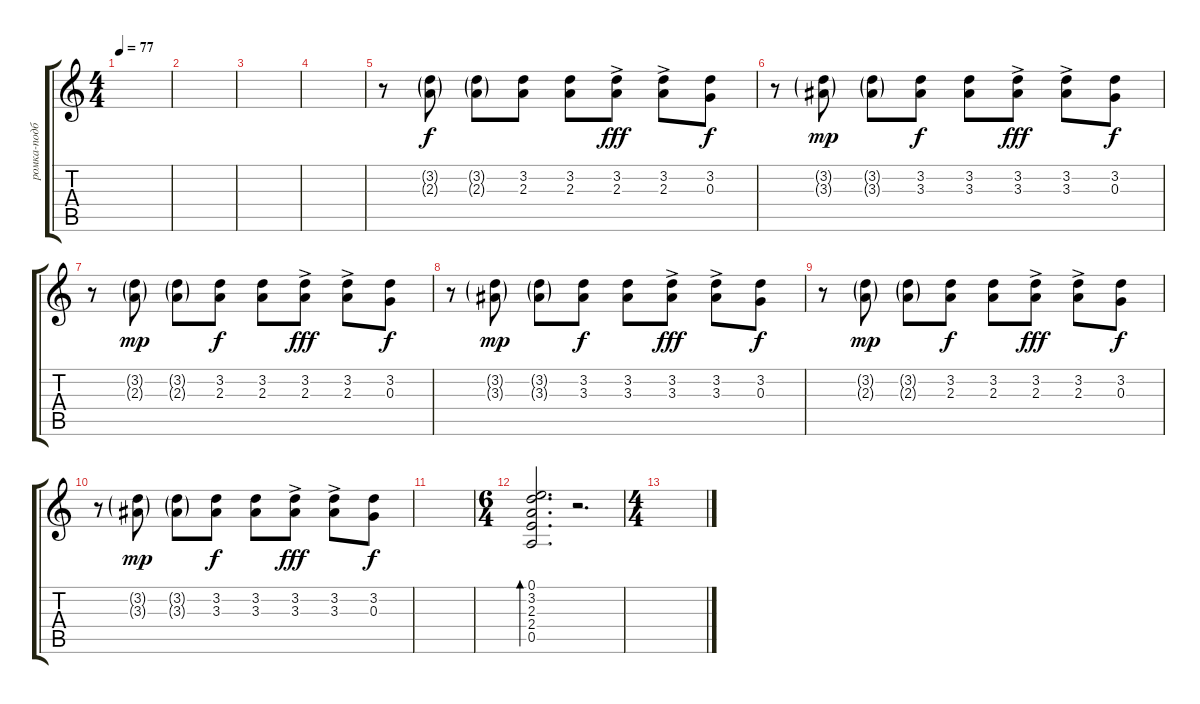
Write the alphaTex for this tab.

\track ("ромка-подбринькивает" "ромка-подб") {instrument acousticguitarsteel}
\staff {score tabs}
\tuning (E4 B3 G3 D3 A2 E2) {hide}
\ts (4 4)
\tempo 77
\clef g2
\ks c
|
|
|
|
r.8 (3.2{g} 2.3{g}).8 (3.2{g} 2.3{g}).8 (3.2 2.3).8{dy f} (3.2 2.3).8 (3.2{ac} 2.3{ac}).8{dy fff} (3.2{ac} 2.3{ac}).8 (3.2 0.3).8{dy f} |
r.8 (3.2{g} 3.3{g}).8{dy mp} (3.2{g} 3.3{g}).8 (3.2 3.3).8{dy f} (3.2 3.3).8 (3.2{ac} 3.3{ac}).8{dy fff} (3.2{ac} 3.3{ac}).8 (3.2 0.3).8{dy f} |
r.8 (3.2{g} 2.3{g}).8{dy mp} (3.2{g} 2.3{g}).8 (3.2 2.3).8{dy f} (3.2 2.3).8 (3.2{ac} 2.3{ac}).8{dy fff} (3.2{ac} 2.3{ac}).8 (3.2 0.3).8{dy f} |
r.8 (3.2{g} 3.3{g}).8{dy mp} (3.2{g} 3.3{g}).8 (3.2 3.3).8{dy f} (3.2 3.3).8 (3.2{ac} 3.3{ac}).8{dy fff} (3.2{ac} 3.3{ac}).8 (3.2 0.3).8{dy f} |
r.8 (3.2{g} 2.3{g}).8{dy mp} (3.2{g} 2.3{g}).8 (3.2 2.3).8{dy f} (3.2 2.3).8 (3.2{ac} 2.3{ac}).8{dy fff} (3.2{ac} 2.3{ac}).8 (3.2 0.3).8{dy f} |
r.8 (3.2{g} 3.3{g}).8{dy mp} (3.2{g} 3.3{g}).8 (3.2 3.3).8{dy f} (3.2 3.3).8 (3.2{ac} 3.3{ac}).8{dy fff} (3.2{ac} 3.3{ac}).8 (3.2 0.3).8{dy f} |
|
\ts (6 4)
(0.1 3.2 2.3 2.4 0.5).2{d bd 480} r.2{d} |
\ts (4 4)
